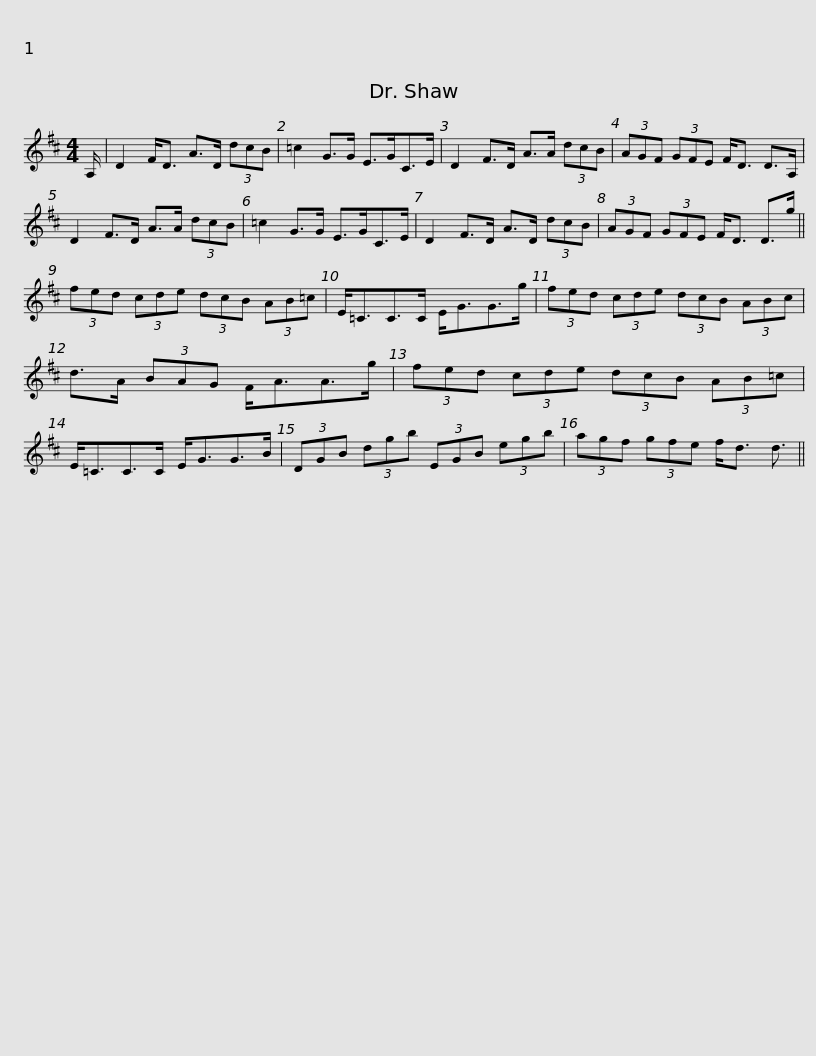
X:1
L:1/8
M:4/4
I:linebreak $
K:D
V:1 treble
V:1
 A,/ | D2 F<D A>D (3dcB | =c2 G>G E>GC>E | D2 F>D A>A (3dcB | (3AGF (3GFE F<D D>A, |$ %5
 D2 F>D A>A (3dcB | =c2 G>G E>GC>E | D2 F>D A>D (3dcB | (3AGF (3GFE F<D D>g ||$ (3fed (3cde (3dcB (3AB=c | %10
 E<=CC>C E<GG>g | (3fed (3cde (3dcB (3ABc | d>A (3BAG F<AA>g |$ (3fed (3cde (3dcB (3AB=c | E<=CC>C E<GG>B | %15
 (3DGB (3dgb (3EGB (3egb | (3agf (3gfe f<d d3/2 || %17
